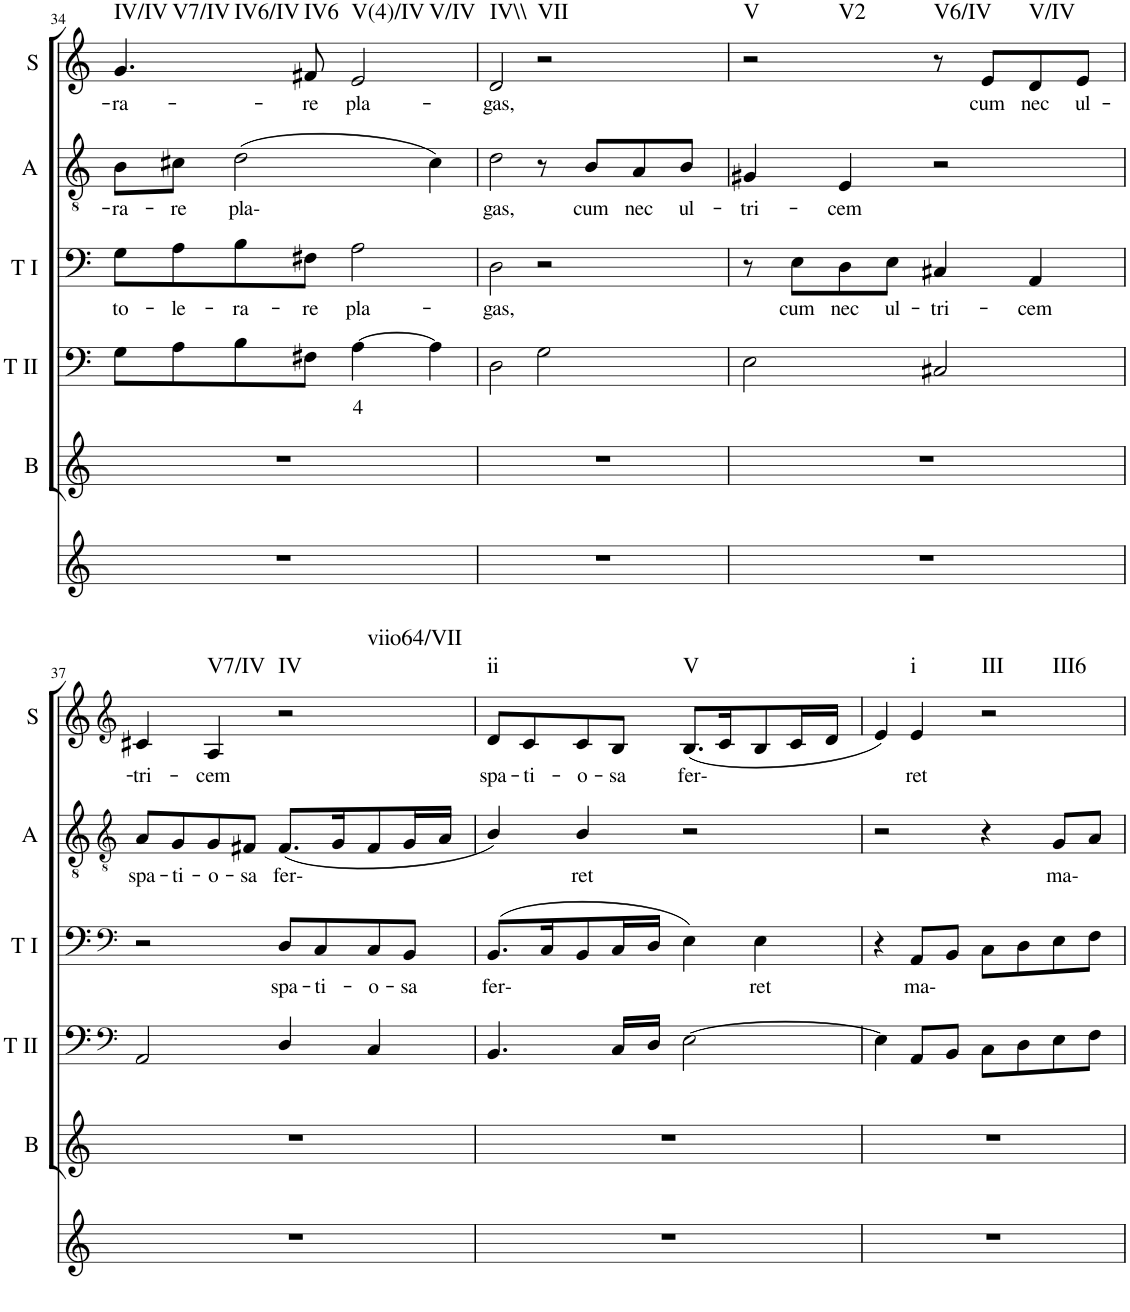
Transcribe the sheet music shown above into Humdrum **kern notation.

**kern	**kern	**kern	**text	**kern	**text	**kern	**text	**kern	**text	**harte
*part6	*part5	*part4	*part4	*part3	*part3	*part2	*part2	*part1	*part1	*part1
*staff6	*staff5	*staff4	*staff4	*staff3	*staff3	*staff2	*staff2	*staff1	*staff1	*
*I"Continuo	*I"Bass	*I"Tenor II	*	*I"Tenor I	*	*I"Alto	*	*I"Soprano	*	*
*	*I'B	*I'T II	*	*I'T I	*	*I'A	*	*I'S	*	*
!!LO:PB:g=z
*clefG2	*clefG2	*clefF4	*	*clefF4	*	*clefGv2	*	*clefG2	*	*
*k[]	*k[]	*k[]	*	*k[]	*	*k[]	*	*k[]	*	*
=34	=34	=34	=34	=34	=34	=34	=34	=34	=34	=34
!	!	!	!	!	!LO:LY:b	!	!LO:LY:b	!	!LO:LY:b	!LO:H:n=1:kt=IV/IV
!	!	!	!	!	!	!	!	!	!	!LO:H:n=2:kt=V7/IV
!	!	!	!	!	!	!	!	!	!	!LO:H:n=3:kt=IV6/IV
1r	1r	8G\L	.	8G\L	to-	8B\L	ra-	4.g/	ra-	N N N
!	!	!	!	!	!LO:LY:b	!	!LO:LY:b	!	!	!
.	.	8A\	.	8A\	le-	8c#X\J	re	.	.	.
!	!	!	!	!	!LO:LY:b	!	!LO:LY:b	!	!	!
.	.	8B\	.	8B\	ra-	(2d\	pla-	.	.	.
!	!	!	!	!	!LO:LY:b	!	!	!	!LO:LY:b	!LO:H:kt=IV6
.	.	8F#X\J	.	8F#X\J	re	.	.	8f#X/	re	N
!	!	!	!LO:LY:b	!	!LO:LY:b	!	!	!	!LO:LY:b	!LO:H:n=1:kt=V(4)/IV
!	!	!	!	!	!	!	!	!	!	!LO:H:n=2:kt=V/IV
.	.	[4A\	4	2A\	pla-	.	.	2e/	pla-	N N
.	.	4A\]	.	.	.	4c#\)	.	.	.	.
=35	=35	=35	=35	=35	=35	=35	=35	=35	=35	=35
!	!	!	!	!	!LO:LY:b	!	!LO:LY:b	!	!LO:LY:b	!LO:H:kt=IV\\
1r	1r	2D\	.	2D\	gas,	2d\	gas,	2d/	gas,	N
!	!	!	!	!	!	!	!	!	!	!LO:H:kt=VII
.	.	2G\	.	2r	.	8r	.	2r	.	N
!	!	!	!	!	!	!	!LO:LY:b	!	!	!
.	.	.	.	.	.	8B/L	cum	.	.	.
!	!	!	!	!	!	!	!LO:LY:b	!	!	!
.	.	.	.	.	.	8A/	nec	.	.	.
!	!	!	!	!	!	!	!LO:LY:b	!	!	!
.	.	.	.	.	.	8B/J	ul-	.	.	.
=36	=36	=36	=36	=36	=36	=36	=36	=36	=36	=36
!	!	!	!	!	!	!	!LO:LY:b	!	!	!LO:H:n=1:kt=V
!	!	!	!	!	!	!	!	!	!	!LO:H:n=2:kt=V2
1r	1r	2E\	.	8r	.	4G#X/	tri-	2r	.	N N
!	!	!	!	!	!LO:LY:b	!	!	!	!	!
.	.	.	.	8E\L	cum	.	.	.	.	.
!	!	!	!	!	!LO:LY:b	!	!LO:LY:b	!	!	!
.	.	.	.	8D\	nec	4E/	cem	.	.	.
!	!	!	!	!	!LO:LY:b	!	!	!	!	!
.	.	.	.	8E\J	ul-	.	.	.	.	.
!	!	!	!	!	!LO:LY:b	!	!	!	!	!LO:H:kt=V6/IV
.	.	2C#X/	.	4C#X/	tri-	2r	.	8r	.	N
!	!	!	!	!	!	!	!	!	!LO:LY:b	!
.	.	.	.	.	.	.	.	8e/L	cum	.
!	!	!	!	!	!LO:LY:b	!	!	!	!LO:LY:b	!LO:H:kt=V/IV
.	.	.	.	4AA/	cem	.	.	8d/	nec	N
!	!	!	!	!	!	!	!	!	!LO:LY:b	!
.	.	.	.	.	.	.	.	8e/J	ul-	.
!!LO:LB:g=z
=37	=37	=37	=37	=37	=37	=37	=37	=37	=37	=37
*	*	*clefF4	*	*clefF4	*	*clefGv2	*	*clefG2	*	*
!	!	!	!	!	!	!	!LO:LY:b	!	!LO:LY:b	!
1r	1r	2AA/	.	2r	.	8A/L	spa-	4c#X/	tri-	.
!	!	!	!	!	!	!	!LO:LY:b	!	!	!
.	.	.	.	.	.	8G/	ti-	.	.	.
!	!	!	!	!	!	!	!LO:LY:b	!	!LO:LY:b	!LO:H:kt=V7/IV
.	.	.	.	.	.	8G/	o-	4A/	cem	N
!	!	!	!	!	!	!	!LO:LY:b	!	!	!
.	.	.	.	.	.	8F#X/J	sa	.	.	.
!	!	!	!	!	!LO:LY:b	!	!LO:LY:b	!	!	!LO:H:n=1:kt=IV
!	!	!	!	!	!	!	!	!	!	!LO:H:n=2:kt=viio64/VII
.	.	4D/	.	8D/L	spa-	(8.F#/L	fer-	2r	.	N N
!	!	!	!	!	!LO:LY:b	!	!	!	!	!
.	.	.	.	8C/	ti-	.	.	.	.	.
.	.	.	.	.	.	16G/K	.	.	.	.
!	!	!	!	!	!LO:LY:b	!	!	!	!	!
.	.	4C/	.	8C/	o-	8F#/	.	.	.	.
!	!	!	!	!	!LO:LY:b	!	!	!	!	!
.	.	.	.	8BB/J	sa	16G/L	.	.	.	.
.	.	.	.	.	.	16A/JJ	.	.	.	.
=38	=38	=38	=38	=38	=38	=38	=38	=38	=38	=38
!	!	!	!	!	!LO:LY:b	!	!	!	!LO:LY:b	!LO:H:kt=ii
1r	1r	4.BB/	.	(8.BB/L	fer-	4B/)	.	8d/L	spa-	N
!	!	!	!	!	!	!	!	!	!LO:LY:b	!
.	.	.	.	.	.	.	.	8c/	ti-	.
.	.	.	.	16C/K	.	.	.	.	.	.
!	!	!	!	!	!	!	!LO:LY:b	!	!LO:LY:b	!
.	.	.	.	8BB/	.	4B/	ret	8c/	o-	.
!	!	!	!	!	!	!	!	!	!LO:LY:b	!
.	.	16C/LL	.	16C/L	.	.	.	8B/J	sa	.
.	.	16D/JJ	.	16D/JJ	.	.	.	.	.	.
!	!	!	!	!	!	!	!	!	!LO:LY:b	!LO:H:kt=V
.	.	[2E\	.	4E\)	.	2r	.	(8.B/L	fer-	N
.	.	.	.	.	.	.	.	16c/K	.	.
!	!	!	!	!	!LO:LY:b	!	!	!	!	!
.	.	.	.	4E\	ret	.	.	8B/	.	.
.	.	.	.	.	.	.	.	16c/L	.	.
.	.	.	.	.	.	.	.	16d/JJ	.	.
=39	=39	=39	=39	=39	=39	=39	=39	=39	=39	=39
1r	1r	4E\]	.	4r	.	2r	.	4e/)	.	.
!	!	!	!	!	!LO:LY:b	!	!	!	!LO:LY:b	!LO:H:kt=i
.	.	8AA/L	.	8AA/L	ma-	.	.	4e/	ret	N
.	.	8BB/J	.	8BB/J	.	.	.	.	.	.
!	!	!	!	!	!	!	!	!	!	!LO:H:n=1:kt=III
!	!	!	!	!	!	!	!	!	!	!LO:H:n=2:kt=III6
.	.	8C\L	.	8C\L	.	4r	.	2r	.	N N
.	.	8D\	.	8D\	.	.	.	.	.	.
!	!	!	!	!	!	!	!LO:LY:b	!	!	!
.	.	8E\	.	8E\	.	8G/L	ma-	.	.	.
.	.	8F\J	.	8F\J	.	8A/J	.	.	.	.
=	=	=	=	=	=	=	=	=	=	=
*-	*-	*-	*-	*-	*-	*-	*-	*-	*-	*-
